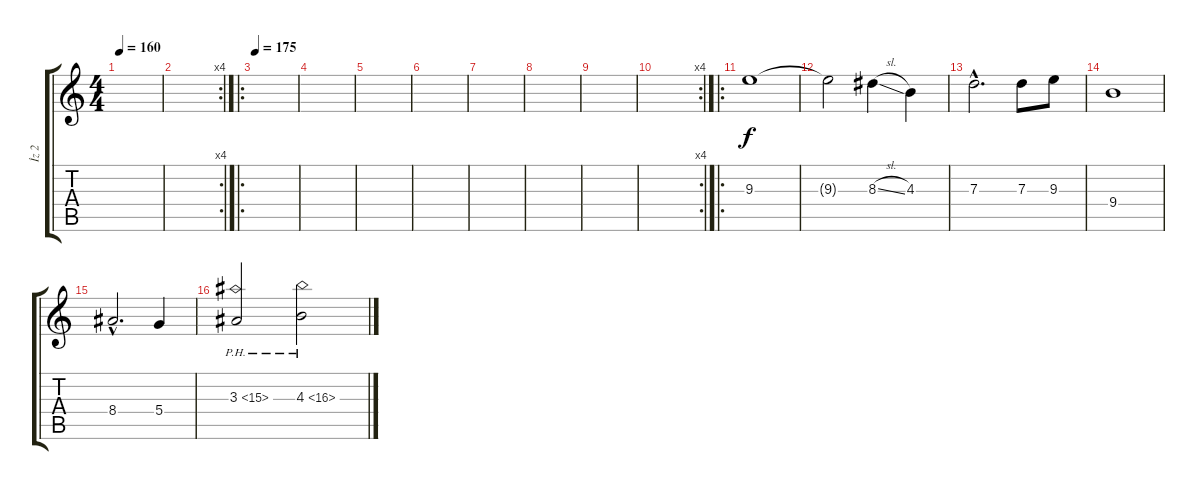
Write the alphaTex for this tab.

\track ("İz 2" "İz 2") {instrument distortionguitar}
\staff {score tabs}
\tuning (E4 B3 G3 D3 A2 E2) {hide}
\ts (4 4)
\tempo 160
\clef g2
\ks c
|
\rc 4
|
\ro
\tempo 175
|
|
|
|
|
|
|
\rc 4
|
\ro
9.3.1 |
9.3{t}.2 8.3{sl}.4 4.3.4 |
7.3{hac}.2{d} 7.3.8 9.3.8 |
9.4.1 |
8.4{hac}.2{d} 5.4.4 |
3.3{ph 12}.2 4.3{ph 12}.2
